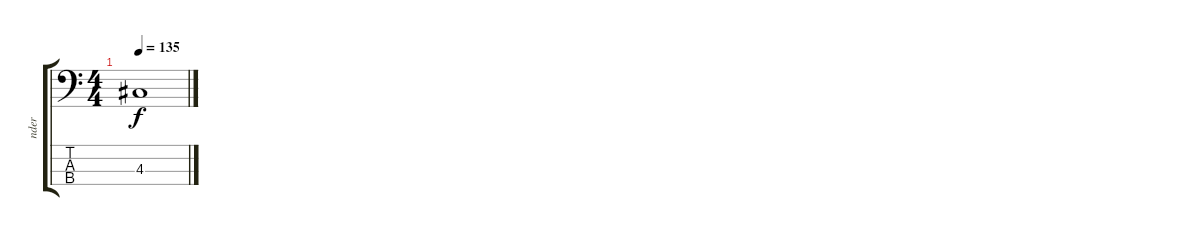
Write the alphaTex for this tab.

\track ("nder" "nder") {instrument slapbass2}
\staff {score tabs}
\tuning (G2 D2 A1 E1) {hide}
\ts (4 4)
\tempo 135
\clef f4
\ks c
4.3.1{dy f}
